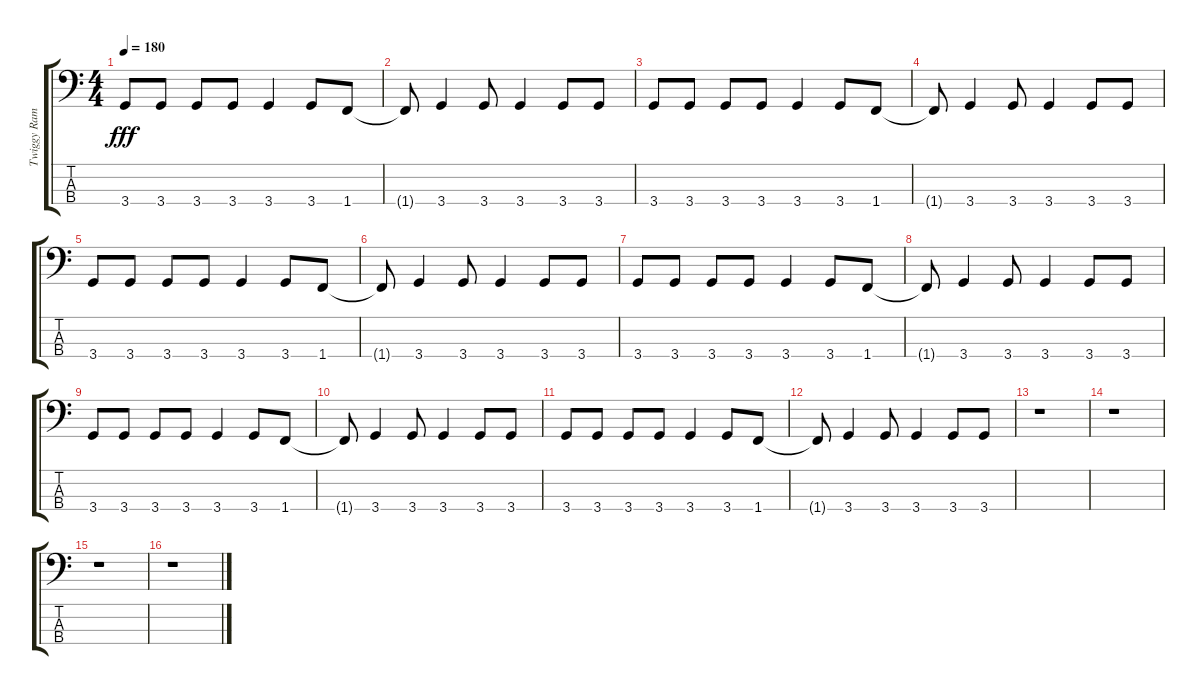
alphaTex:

\track ("Twiggy Ramirez" "Twiggy Ram") {instrument electricbassfinger}
\staff {score tabs}
\tuning (G2 D2 A1 E1) {hide}
\ts (4 4)
\tempo 180
\clef f4
\ks c
3.4.8{dy fff} 3.4.8 3.4.8 3.4.8 3.4.4 3.4.8 1.4.8 |
1.4{t}.8 3.4.4 3.4.8 3.4.4 3.4.8 3.4.8 |
3.4.8 3.4.8 3.4.8 3.4.8 3.4.4 3.4.8 1.4.8 |
1.4{t}.8 3.4.4 3.4.8 3.4.4 3.4.8 3.4.8 |
3.4.8 3.4.8 3.4.8 3.4.8 3.4.4 3.4.8 1.4.8 |
1.4{t}.8 3.4.4 3.4.8 3.4.4 3.4.8 3.4.8 |
3.4.8 3.4.8 3.4.8 3.4.8 3.4.4 3.4.8 1.4.8 |
1.4{t}.8 3.4.4 3.4.8 3.4.4 3.4.8 3.4.8 |
3.4.8 3.4.8 3.4.8 3.4.8 3.4.4 3.4.8 1.4.8 |
1.4{t}.8 3.4.4 3.4.8 3.4.4 3.4.8 3.4.8 |
3.4.8 3.4.8 3.4.8 3.4.8 3.4.4 3.4.8 1.4.8 |
1.4{t}.8 3.4.4 3.4.8 3.4.4 3.4.8 3.4.8 |
r.1 |
r.1 |
r.1 |
r.1
